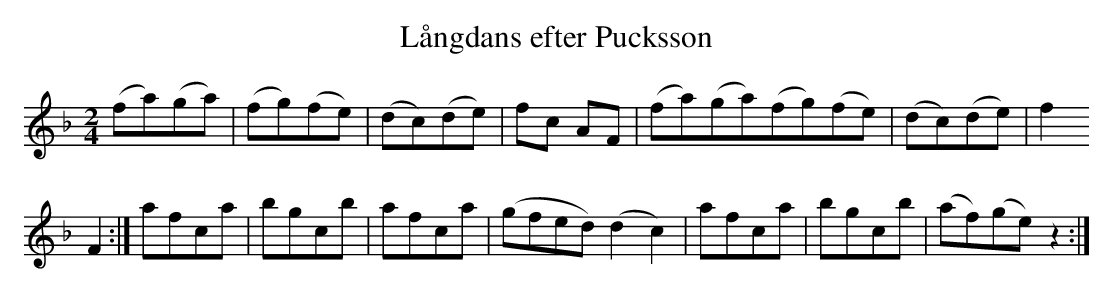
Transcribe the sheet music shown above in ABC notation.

X:1
T:Långdans efter Pucksson
M:2/4
L:1/8
K:F
(fa)(ga)|(fg)(fe)|(dc)(de)|fc AF|(fa)(ga)(fg)(fe)|(dc)(de)|f2
F2:|afca|bgcb|afca|(gfed) (d2c2)|afca|bgcb|(af)(ge)2 z2:|
